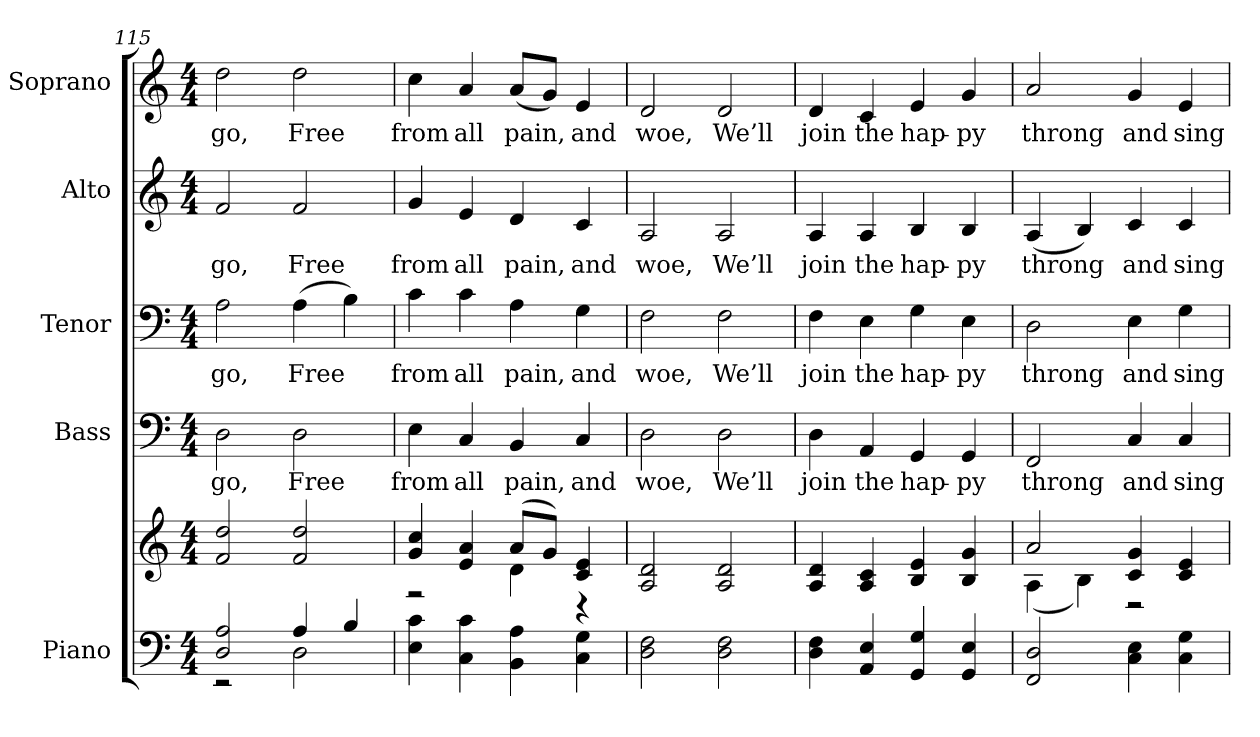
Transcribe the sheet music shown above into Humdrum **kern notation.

**kern	**kern	**kern	**text	**kern	**text	**kern	**text	**kern	**text
*part5	*part5	*part4	*part4	*part3	*part3	*part2	*part2	*part1	*part1
*staff6	*staff5	*staff4	*staff4	*staff3	*staff3	*staff2	*staff2	*staff1	*staff1
*I"Piano	*	*I"Bass	*	*I"Tenor	*	*I"Alto	*	*I"Soprano	*
*I'Pno.	*	*I'B.	*	*I'T.	*	*I'A.	*	*I'S.	*
*clefF4	*clefG2	*clefF4	*	*clefF4	*	*clefG2	*	*clefG2	*
*k[]	*k[]	*k[]	*	*k[]	*	*k[]	*	*k[]	*
*C:	*C:	*C:	*	*C:	*	*C:	*	*C:	*
*M4/4	*M4/4	*M4/4	*	*M4/4	*	*M4/4	*	*M4/4	*
=115	=115	=115	=115	=115	=115	=115	=115	=115	=115
*^	*	*	*	*	*	*	*	*	*
!	!	!	!	!LO:LY:b:color=#000000	!	!	!	!	!	!
!	!	!	!	!	!	!LO:LY:b:color=#000000	!	!	!	!
!	!	!	!	!	!	!	!	!LO:LY:b:color=#000000	!	!
!	!	!	!	!	!	!	!	!	!	!LO:LY:b:color=#000000
2Di/ 2Ai	2r	2fi/ 2ddi	2Di\	go,	2Ai\	go,	2fi/	go,	2ddi\	go,
!	!	!	!	!LO:LY:b:color=#000000	!	!	!	!	!	!
!	!	!	!	!	!	!LO:LY:b:color=#000000	!	!	!	!
!	!	!	!	!	!	!	!	!LO:LY:b:color=#000000	!	!
!	!	!	!	!	!	!	!	!	!	!LO:LY:b:color=#000000
4Ai/	2Di\	2fi/ 2ddi	2Di\	Free	(4Ai\	Free	2fi/	Free	2ddi\	Free
4Bi/	.	.	.	.	4Bi\)	.	.	.	.	.
*v	*v	*	*	*	*	*	*	*	*	*
=116	=116	=116	=116	=116	=116	=116	=116	=116	=116
*	*^	*	*	*	*	*	*	*	*
!	!	!	!	!LO:LY:b:color=#000000	!	!	!	!	!	!
!	!	!	!	!	!	!LO:LY:b:color=#000000	!	!	!	!
!	!	!	!	!	!	!	!	!LO:LY:b:color=#000000	!	!
!	!	!	!	!	!	!	!	!	!	!LO:LY:b:color=#000000
4Ei\ 4ci	4gi/ 4cci	2r	4Ei\	from	4ci\	from	4gi/	from	4cci\	from
!	!	!	!	!LO:LY:b:color=#000000	!	!	!	!	!	!
!	!	!	!	!	!	!LO:LY:b:color=#000000	!	!	!	!
!	!	!	!	!	!	!	!	!LO:LY:b:color=#000000	!	!
!	!	!	!	!	!	!	!	!	!	!LO:LY:b:color=#000000
4Ci\ 4ci	4ei/ 4ai	.	4Ci/	all	4ci\	all	4ei/	all	4ai/	all
!	!	!	!	!LO:LY:b:color=#000000	!	!	!	!	!	!
!	!	!	!	!	!	!LO:LY:b:color=#000000	!	!	!	!
!	!	!	!	!	!	!	!	!LO:LY:b:color=#000000	!	!
!	!	!	!	!	!	!	!	!	!	!LO:LY:b:color=#000000
4BBi\ 4Ai	(8ai/L	4di\	4BBi/	pain,	4Ai\	pain,	4di/	pain,	(8ai/L	pain,
.	8gi/J)	.	.	.	.	.	.	.	8gi/J)	.
!	!	!	!	!LO:LY:b:color=#000000	!	!	!	!	!	!
!	!	!	!	!	!	!LO:LY:b:color=#000000	!	!	!	!
!	!	!	!	!	!	!	!	!LO:LY:b:color=#000000	!	!
!	!	!	!	!	!	!	!	!	!	!LO:LY:b:color=#000000
4Ci\ 4Gi	4ci/ 4ei	4r	4Ci/	and	4Gi\	and	4ci/	and	4ei/	and
*	*v	*v	*	*	*	*	*	*	*	*
=117	=117	=117	=117	=117	=117	=117	=117	=117	=117
*	*^	*	*	*	*	*	*	*	*
!	!	!	!	!LO:LY:b:color=#000000	!	!	!	!	!	!
*	*v	*v	*	*	*	*	*	*	*	*
*	*^	*	*	*	*	*	*	*	*
!	!	!	!	!	!	!LO:LY:b:color=#000000	!	!	!	!
*	*v	*v	*	*	*	*	*	*	*	*
*	*^	*	*	*	*	*	*	*	*
!	!	!	!	!	!	!	!	!LO:LY:b:color=#000000	!	!
*	*v	*v	*	*	*	*	*	*	*	*
*	*^	*	*	*	*	*	*	*	*
!	!	!	!	!	!	!	!	!	!	!LO:LY:b:color=#000000
*	*v	*v	*	*	*	*	*	*	*	*
2Di\ 2Fi	2Ai/ 2di	2Di\	woe,	2Fi\	woe,	2Ai/	woe,	2di/	woe,
!	!	!	!LO:LY:b:color=#000000	!	!	!	!	!	!
!	!	!	!	!	!LO:LY:b:color=#000000	!	!	!	!
!	!	!	!	!	!	!	!LO:LY:b:color=#000000	!	!
!	!	!	!	!	!	!	!	!	!LO:LY:b:color=#000000
2Di\ 2Fi	2Ai/ 2di	2Di\	We’ll	2Fi\	We’ll	2Ai/	We’ll	2di/	We’ll
!!LO:LB:g=z
=118	=118	=118	=118	=118	=118	=118	=118	=118	=118
!	!	!	!LO:LY:b:color=#000000	!	!	!	!	!	!
!	!	!	!	!	!LO:LY:b:color=#000000	!	!	!	!
!	!	!	!	!	!	!	!LO:LY:b:color=#000000	!	!
!	!	!	!	!	!	!	!	!	!LO:LY:b:color=#000000
4Di\ 4Fi	4Ai/ 4di	4Di\	join	4Fi\	join	4Ai/	join	4di/	join
!	!	!	!LO:LY:b:color=#000000	!	!	!	!	!	!
!	!	!	!	!	!LO:LY:b:color=#000000	!	!	!	!
!	!	!	!	!	!	!	!LO:LY:b:color=#000000	!	!
!	!	!	!	!	!	!	!	!	!LO:LY:b:color=#000000
4AAi/ 4Ei	4Ai/ 4ci	4AAi/	the	4Ei\	the	4Ai/	the	4ci/	the
!	!	!	!LO:LY:b:color=#000000	!	!	!	!	!	!
!	!	!	!	!	!LO:LY:b:color=#000000	!	!	!	!
!	!	!	!	!	!	!	!LO:LY:b:color=#000000	!	!
!	!	!	!	!	!	!	!	!	!LO:LY:b:color=#000000
4GGi/ 4Gi	4Bi/ 4ei	4GGi/	hap-	4Gi\	hap-	4Bi/	hap-	4ei/	hap-
!	!	!	!LO:LY:b:color=#000000	!	!	!	!	!	!
!	!	!	!	!	!LO:LY:b:color=#000000	!	!	!	!
!	!	!	!	!	!	!	!LO:LY:b:color=#000000	!	!
!	!	!	!	!	!	!	!	!	!LO:LY:b:color=#000000
4GGi/ 4Ei	4Bi/ 4gi	4GGi/	-py	4Ei\	-py	4Bi/	-py	4gi/	-py
=119	=119	=119	=119	=119	=119	=119	=119	=119	=119
*	*^	*	*	*	*	*	*	*	*
!	!	!	!	!LO:LY:b:color=#000000	!	!	!	!	!	!
!	!	!	!	!	!	!LO:LY:b:color=#000000	!	!	!	!
!	!	!	!	!	!	!	!	!LO:LY:b:color=#000000	!	!
!	!	!	!	!	!	!	!	!	!	!LO:LY:b:color=#000000
2FFi/ 2Di	2ai/	(4Ai\	2FFi/	throng	2Di\	throng	(4Ai/	throng	2ai/	throng
.	.	4Bi\)	.	.	.	.	4Bi/)	.	.	.
!	!	!	!	!LO:LY:b:color=#000000	!	!	!	!	!	!
!	!	!	!	!	!	!LO:LY:b:color=#000000	!	!	!	!
!	!	!	!	!	!	!	!	!LO:LY:b:color=#000000	!	!
!	!	!	!	!	!	!	!	!	!	!LO:LY:b:color=#000000
4Ci\ 4Ei	4ci/ 4gi	2r	4Ci/	and	4Ei\	and	4ci/	and	4gi/	and
!	!	!	!	!LO:LY:b:color=#000000	!	!	!	!	!	!
!	!	!	!	!	!	!LO:LY:b:color=#000000	!	!	!	!
!	!	!	!	!	!	!	!	!LO:LY:b:color=#000000	!	!
!	!	!	!	!	!	!	!	!	!	!LO:LY:b:color=#000000
4Ci\ 4Gi	4ci/ 4ei	.	4Ci/	sing	4Gi\	sing	4ci/	sing	4ei/	sing
*	*v	*v	*	*	*	*	*	*	*	*
=	=	=	=	=	=	=	=	=	=
*-	*-	*-	*-	*-	*-	*-	*-	*-	*-
